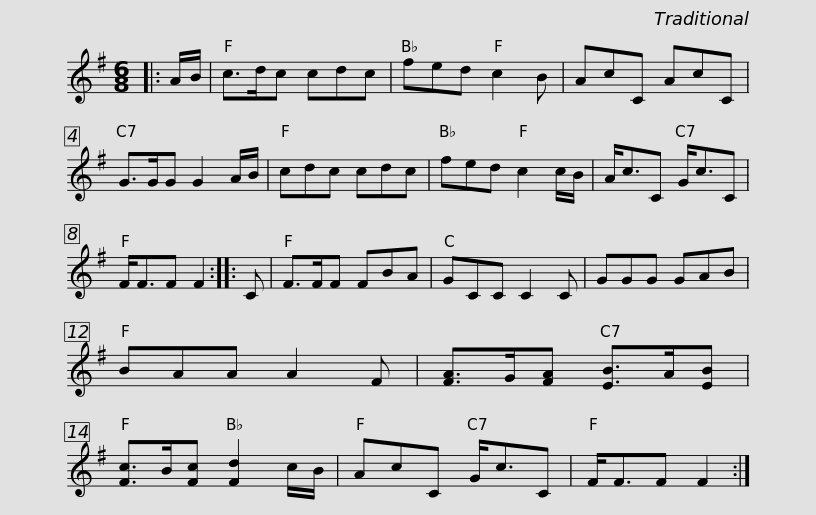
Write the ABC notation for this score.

X:1
L:1/8
M:6/8
I:linebreak $
K:G
V:1 treble
V:1
|: A/B/ | c>dc cdc | fed c2 B | AcC AcC | G>GG G2 A/B/ | %5
 cdc cdc | fed c2 c/B/ |$ A<cC G<cC | F<FF F2 :: C | %10
 F>FF FBA | GCC C2 C | GGG GAB | BAA A2 F |$ [FA]>G[FA] [EB]>A[EB] | %15
 [Fc]>B[Fc] [Fd]2 c/B/ | AcC G<cC | F<FF F2 :| %18
